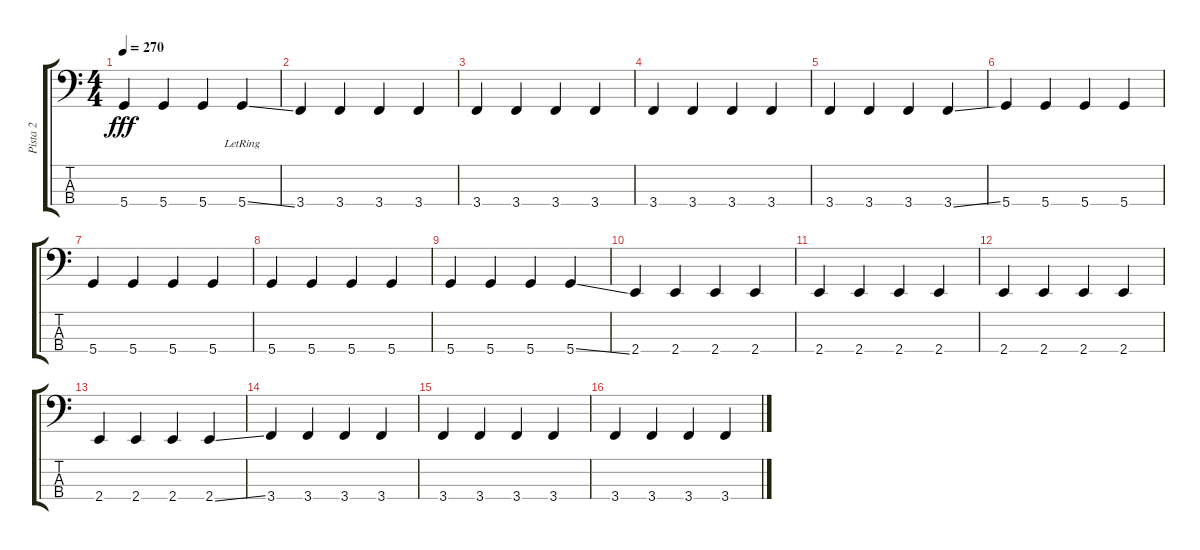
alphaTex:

\track ("Pista 2" "Pista 2") {instrument electricbassfinger}
\staff {score tabs}
\tuning (F2 C2 G1 D1) {hide}
\ts (4 4)
\tempo 270
\clef f4
\ks c
5.4.4{dy fff} 5.4.4 5.4.4 5.4{ss lr}.4 |
3.4.4 3.4.4 3.4.4 3.4.4 |
3.4.4 3.4.4 3.4.4 3.4.4 |
3.4.4 3.4.4 3.4.4 3.4.4 |
3.4.4 3.4.4 3.4.4 3.4{ss}.4 |
5.4.4 5.4.4 5.4.4 5.4.4 |
5.4.4 5.4.4 5.4.4 5.4.4 |
5.4.4 5.4.4 5.4.4 5.4.4 |
5.4.4 5.4.4 5.4.4 5.4{ss}.4 |
2.4.4 2.4.4 2.4.4 2.4.4 |
2.4.4 2.4.4 2.4.4 2.4.4 |
2.4.4 2.4.4 2.4.4 2.4.4 |
2.4.4 2.4.4 2.4.4 2.4{ss}.4 |
3.4.4 3.4.4 3.4.4 3.4.4 |
3.4.4 3.4.4 3.4.4 3.4.4 |
3.4.4 3.4.4 3.4.4 3.4{ss}.4
